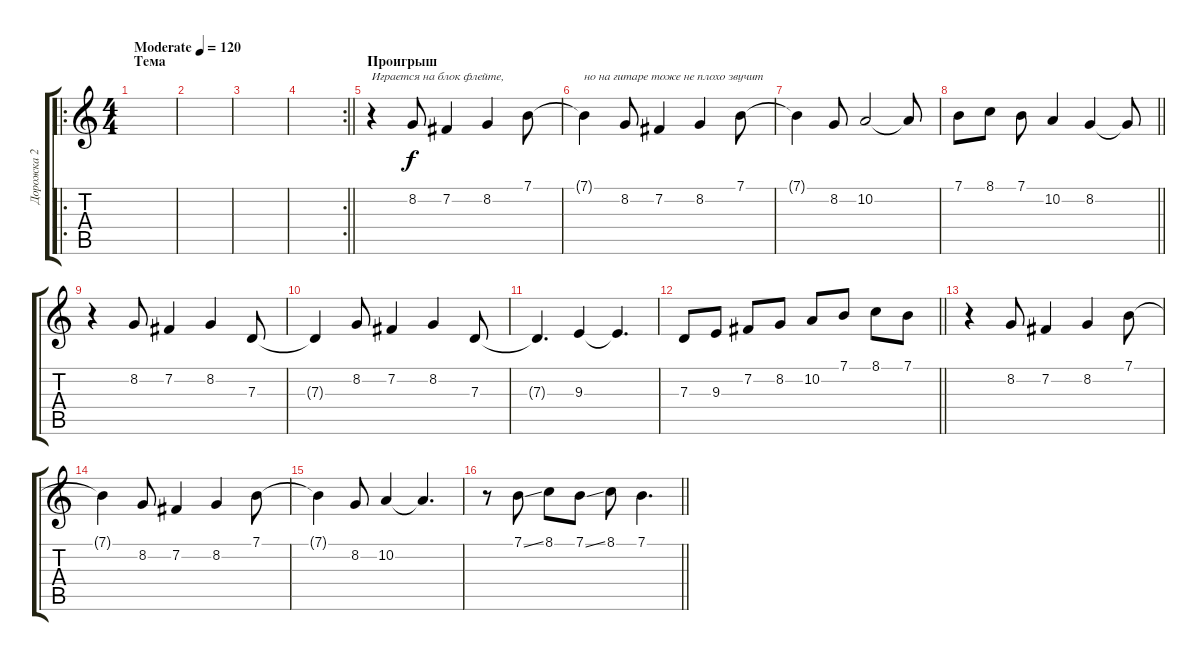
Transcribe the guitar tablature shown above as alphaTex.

\track ("Дорожка 2" "Дорожка 2") {instrument panflute}
\staff {score tabs}
\tuning (E4 B3 G3 D3 A2 E2) {hide}
\ro
\ts (4 4)
\section ("" "Тема")
\tempo (120 "Moderate")
\clef g2
\ks c
|
|
|
\rc 2
\barLineRight lightlight
|
\section ("" "Проигрыш")
r.4{txt "Играется на блок флейте, "} 8.2.8 7.2.4 8.2.4 7.1.8 |
7.1{t}.4{txt "но на гитаре тоже не плохо звучит"} 8.2.8 7.2.4 8.2.4 7.1.8 |
7.1{t}.4 8.2.8 10.2.2 10.2{t}.8 |
\barLineRight lightlight
7.1.8 8.1.8 7.1.8 10.2.4 8.2.4 8.2{t}.8 |
r.4 8.2.8 7.2.4 8.2.4 7.3.8 |
7.3{t}.4 8.2.8 7.2.4 8.2.4 7.3.8 |
7.3{t}.4{d} 9.3.4 9.3{t}.4{d} |
\barLineRight lightlight
7.3.8 9.3.8 7.2.8 8.2.8 10.2.8 7.1.8 8.1.8 7.1.8 |
r.4 8.2.8 7.2.4 8.2.4 7.1.8 |
7.1{t}.4 8.2.8 7.2.4 8.2.4 7.1.8 |
7.1{t}.4 8.2.8 10.2.4 10.2{t}.4{d} |
\barLineRight lightlight
r.8 7.1{ss}.8 8.1.8 7.1{ss}.8 8.1.8 7.1.4{d}
